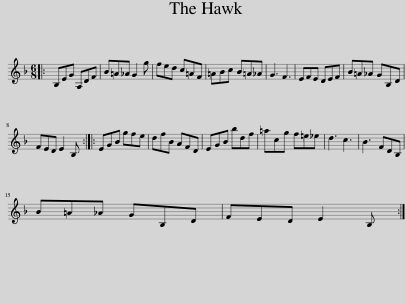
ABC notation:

X:1
L:1/8
M:6/8
I:linebreak $
K:F
V:1 treble
V:1
|: B,EG A,DF | B=A_A G2 g | fed c=AF | =ABc B=A_A | G3 F3 | %5
 EFE DEF | B=A_A GB,D |$ FED E2 B, :: EGB gfe | dfB AFD | %10
 EGB bdf | =acg f=e_e | d3 c3 | B3 FDB, |$ B=A_A GB,D | %15
 FED E2 B, :| %16
